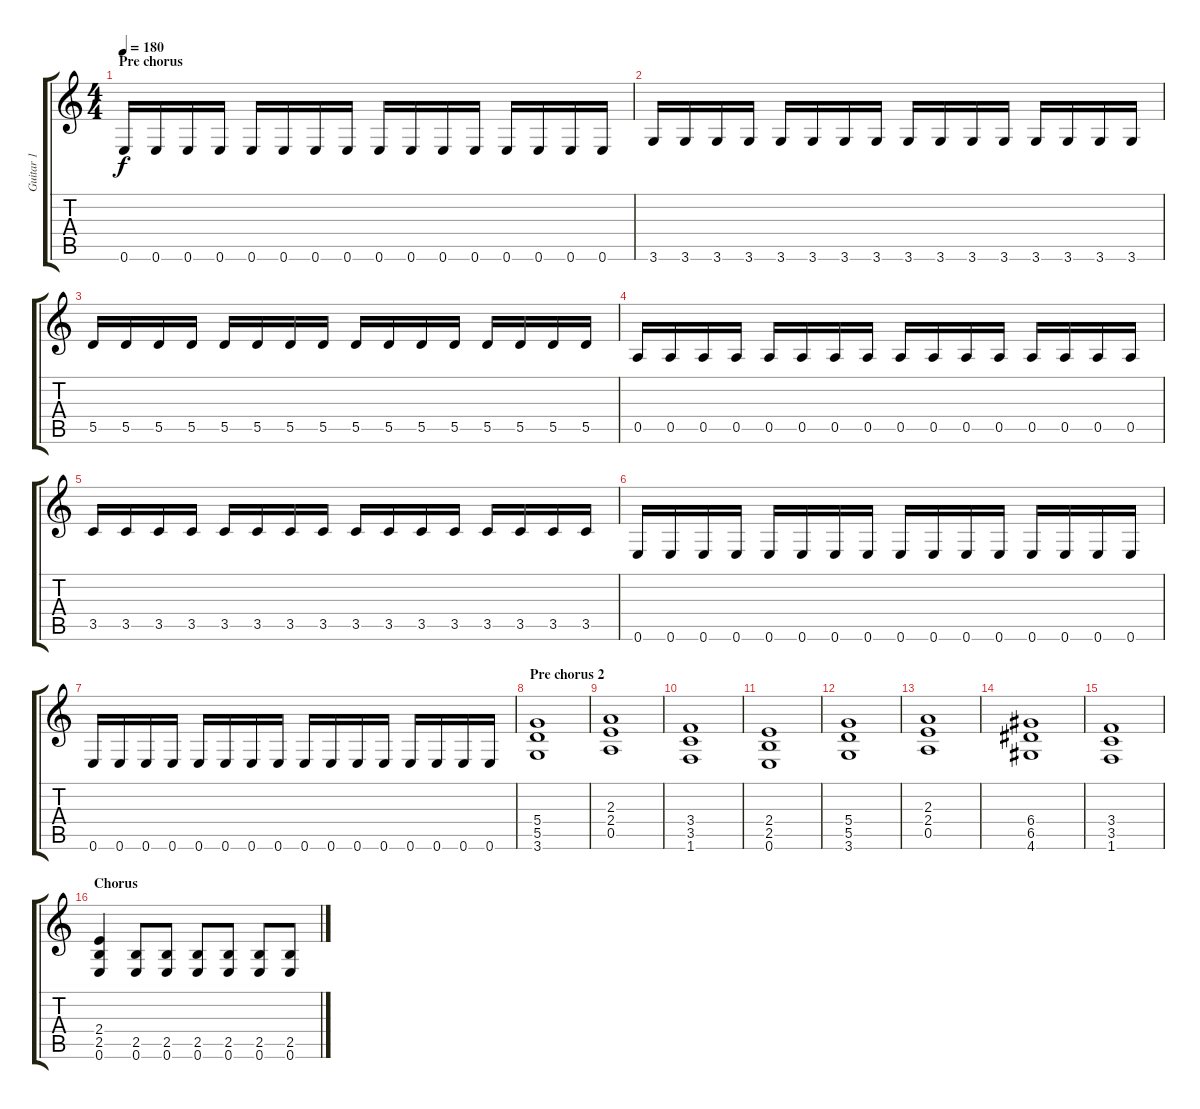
\track ("Guitar 1" "Guitar 1") {instrument distortionguitar}
\staff {score tabs}
\tuning (E4 B3 G3 D3 A2 E2) {hide}
\ts (4 4)
\section ("" "Pre chorus")
\tempo 180
\clef g2
\ks c
0.6.16{dy f} 0.6.16 0.6.16 0.6.16 0.6.16 0.6.16 0.6.16 0.6.16 0.6.16 0.6.16 0.6.16 0.6.16 0.6.16 0.6.16 0.6.16 0.6.16 |
3.6.16 3.6.16 3.6.16 3.6.16 3.6.16 3.6.16 3.6.16 3.6.16 3.6.16 3.6.16 3.6.16 3.6.16 3.6.16 3.6.16 3.6.16 3.6.16 |
5.5.16 5.5.16 5.5.16 5.5.16 5.5.16 5.5.16 5.5.16 5.5.16 5.5.16 5.5.16 5.5.16 5.5.16 5.5.16 5.5.16 5.5.16 5.5.16 |
0.5.16 0.5.16 0.5.16 0.5.16 0.5.16 0.5.16 0.5.16 0.5.16 0.5.16 0.5.16 0.5.16 0.5.16 0.5.16 0.5.16 0.5.16 0.5.16 |
3.5.16 3.5.16 3.5.16 3.5.16 3.5.16 3.5.16 3.5.16 3.5.16 3.5.16 3.5.16 3.5.16 3.5.16 3.5.16 3.5.16 3.5.16 3.5.16 |
0.6.16 0.6.16 0.6.16 0.6.16 0.6.16 0.6.16 0.6.16 0.6.16 0.6.16 0.6.16 0.6.16 0.6.16 0.6.16 0.6.16 0.6.16 0.6.16 |
0.6.16 0.6.16 0.6.16 0.6.16 0.6.16 0.6.16 0.6.16 0.6.16 0.6.16 0.6.16 0.6.16 0.6.16 0.6.16 0.6.16 0.6.16 0.6.16 |
\section ("" "Pre chorus 2")
(5.4 5.5 3.6).1 |
(2.3 2.4 0.5).1 |
(3.4 3.5 1.6).1 |
(2.4 2.5 0.6).1 |
(5.4 5.5 3.6).1 |
(2.3 2.4 0.5).1 |
(6.4 6.5 4.6).1 |
(3.4 3.5 1.6).1 |
\section ("" "Chorus")
(2.4 2.5 0.6).4 (2.5 0.6).8 (2.5 0.6).8 (2.5 0.6).8 (2.5 0.6).8 (2.5 0.6).8 (2.5 0.6).8
